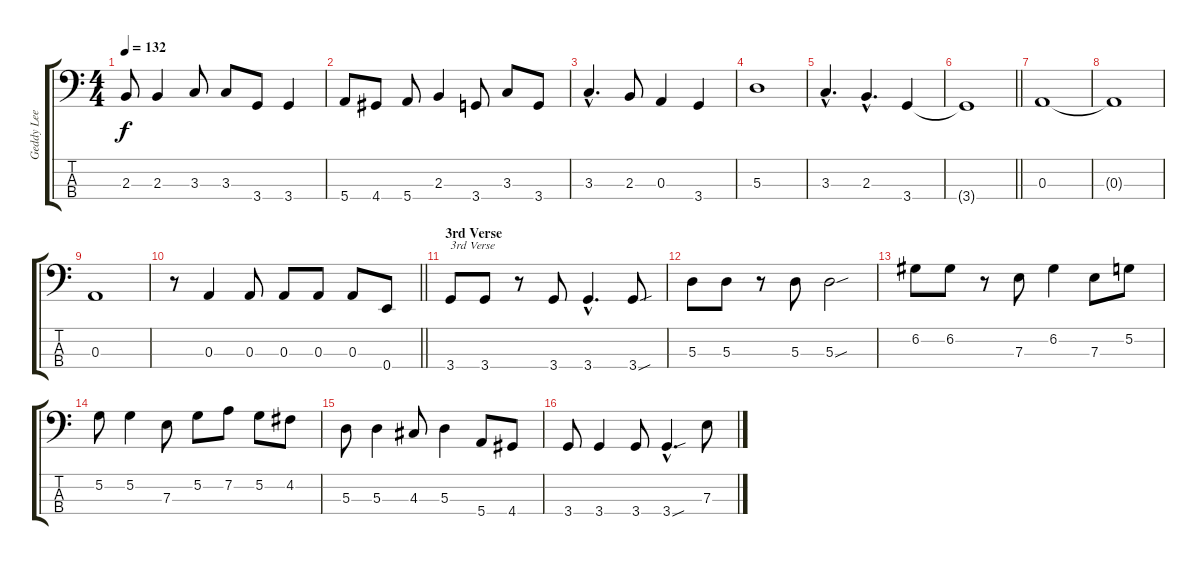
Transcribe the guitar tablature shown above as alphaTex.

\track ("Geddy Lee" "Geddy Lee") {instrument electricbasspick}
\staff {score tabs}
\tuning (G2 D2 A1 E1) {hide}
\ts (4 4)
\tempo 132
\clef f4
\ks c
2.3{t}.8{dy f} 2.3.4 3.3.8 3.3.8 3.4.8 3.4.4 |
5.4.8 4.4.8 5.4.8 2.3.4 3.4.8 3.3.8 3.4.8 |
3.3{hac}.4{d} 2.3.8 0.3.4 3.4.4 |
5.3.1 |
3.3{hac}.4{d} 2.3{hac}.4{d} 3.4.4 |
\barLineRight lightlight
3.4{t}.1 |
0.3.1{instrument synthbrass1} |
0.3{t}.1 |
0.3.1 |
\barLineRight lightlight
r.8{instrument electricbasspick} 0.3.4 0.3.8 0.3.8 0.3.8 0.3.8 0.4.8 |
\section ("" "3rd Verse")
3.4.8{txt "3rd Verse"} 3.4.8 r.8 3.4.8 3.4{hac}.4{d} 3.4{sou}.8 |
5.3.8 5.3.8 r.8 5.3.8 5.3{sou}.2 |
6.2.8 6.2.8 r.8 7.3.8 6.2.4 7.3.8 5.2.8 |
5.2.8 5.2.4 7.3.8 5.2.8 7.2.8 5.2.8 4.2.8 |
5.3.8 5.3.4 4.3.8 5.3.4 5.4.8 4.4.8 |
3.4.8 3.4.4 3.4.8 3.4{sou hac}.4{d} 7.3.8
